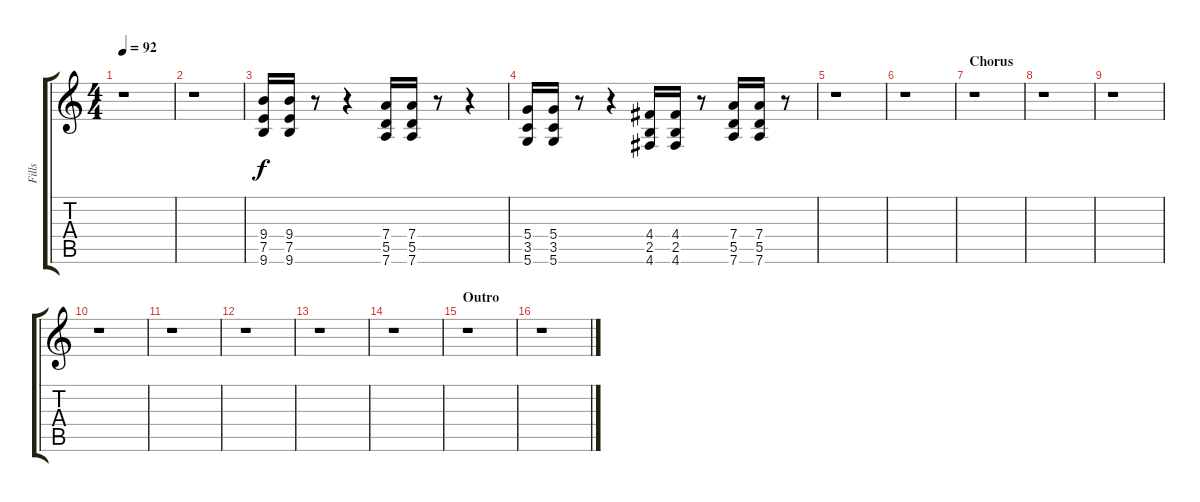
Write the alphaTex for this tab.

\track ("Fills" "Fills") {instrument distortionguitar}
\staff {score tabs}
\tuning (E4 B3 G3 D3 A2 D2) {hide}
\ts (4 4)
\tempo 92
\clef g2
\ks c
r.1{dy f} |
r.1 |
(9.4 7.5 9.6).16 (9.4 7.5 9.6).16 r.8 r.4 (7.4 5.5 7.6).16 (7.4 5.5 7.6).16 r.8 r.4 |
(5.4 3.5 5.6).16 (5.4 3.5 5.6).16 r.8 r.4 (4.4 2.5 4.6).16 (4.4 2.5 4.6).16 r.8 (7.4 5.5 7.6).16 (7.4 5.5 7.6).16 r.8 |
r.1 |
r.1 |
\section ("" "Chorus")
r.1 |
r.1 |
r.1 |
r.1 |
r.1 |
r.1 |
r.1 |
r.1 |
\section ("" "Outro")
r.1 |
r.1
